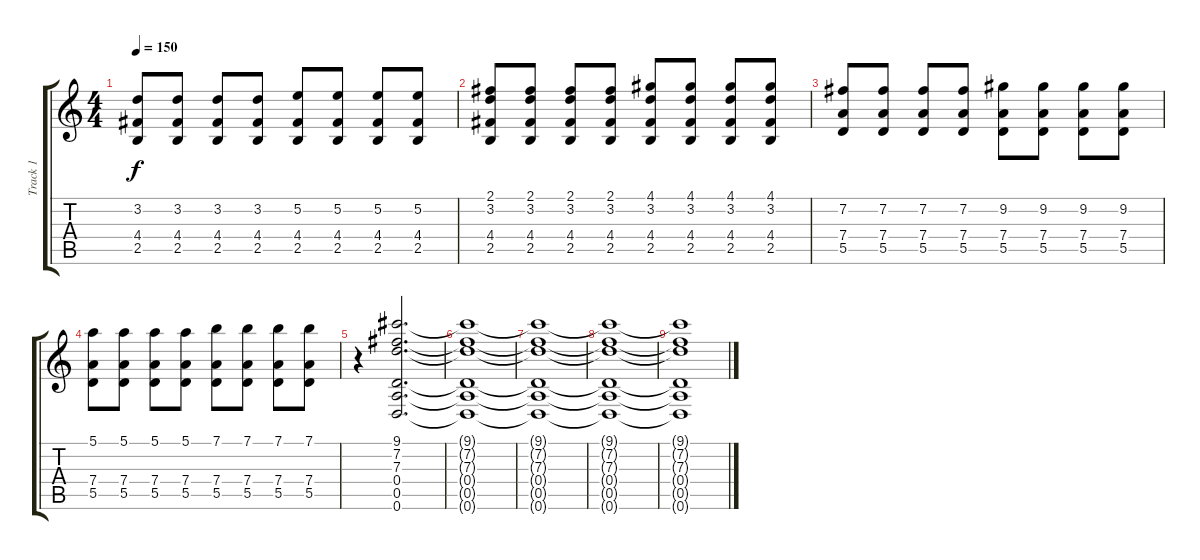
\track ("Track 1" "Track 1") {instrument electricguitarclean}
\staff {score tabs}
\tuning (E4 B3 G3 D3 A2 D2) {hide}
\ts (4 4)
\tempo 150
\clef g2
\ks c
(3.2 4.4 2.5).8{dy f} (3.2 4.4 2.5).8 (3.2 4.4 2.5).8 (3.2 4.4 2.5).8 (5.2 4.4 2.5).8 (5.2 4.4 2.5).8 (5.2 4.4 2.5).8 (5.2 4.4 2.5).8 |
(2.1 3.2 4.4 2.5).8 (2.1 3.2 4.4 2.5).8 (2.1 3.2 4.4 2.5).8 (2.1 3.2 4.4 2.5).8 (4.1 3.2 4.4 2.5).8 (4.1 3.2 4.4 2.5).8 (4.1 3.2 4.4 2.5).8 (4.1 3.2 4.4 2.5).8 |
(7.2 7.4 5.5).8 (7.2 7.4 5.5).8 (7.2 7.4 5.5).8 (7.2 7.4 5.5).8 (9.2 7.4 5.5).8 (9.2 7.4 5.5).8 (9.2 7.4 5.5).8 (9.2 7.4 5.5).8 |
(5.1 7.4 5.5).8 (5.1 7.4 5.5).8 (5.1 7.4 5.5).8 (5.1 7.4 5.5).8 (7.1 7.4 5.5).8 (7.1 7.4 5.5).8 (7.1 7.4 5.5).8 (7.1 7.4 5.5).8 |
r.4 (9.1 7.2 7.3 0.4 0.5 0.6).2{d} |
(9.1{t} 7.2{t} 7.3{t} 0.4{t} 0.5{t} 0.6{t}).1 |
(9.1{t} 7.2{t} 7.3{t} 0.4{t} 0.5{t} 0.6{t}).1 |
(9.1{t} 7.2{t} 7.3{t} 0.4{t} 0.5{t} 0.6{t}).1 |
(9.1{t} 7.2{t} 7.3{t} 0.4{t} 0.5{t} 0.6{t}).1
